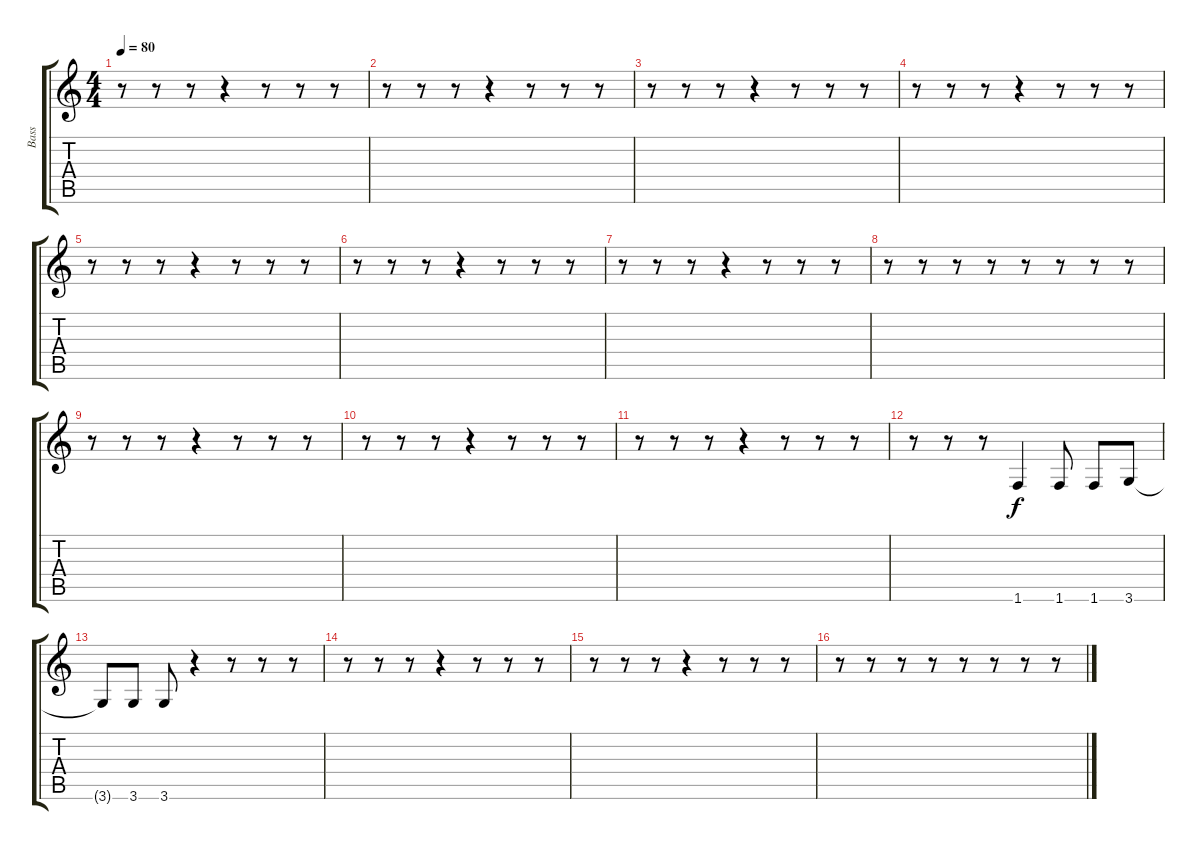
\track ("Bass" "Bass") {instrument electricbassfinger}
\staff {score tabs}
\tuning (E4 B3 G3 D3 A2 E2) {hide}
\ts (4 4)
\tempo 80
\clef g2
\ks c
r.8{dy f} r.8 r.8 r.4 r.8 r.8 r.8 |
r.8 r.8 r.8 r.4 r.8 r.8 r.8 |
r.8 r.8 r.8 r.4 r.8 r.8 r.8 |
r.8 r.8 r.8 r.4 r.8 r.8 r.8 |
r.8 r.8 r.8 r.4 r.8 r.8 r.8 |
r.8 r.8 r.8 r.4 r.8 r.8 r.8 |
r.8 r.8 r.8 r.4 r.8 r.8 r.8 |
r.8 r.8 r.8 r.8 r.8 r.8 r.8 r.8 |
r.8 r.8 r.8 r.4 r.8 r.8 r.8 |
r.8 r.8 r.8 r.4 r.8 r.8 r.8 |
r.8 r.8 r.8 r.4 r.8 r.8 r.8 |
r.8 r.8 r.8 1.6.4 1.6.8 1.6.8 3.6.8 |
3.6{t}.8 3.6.8 3.6.8 r.4 r.8 r.8 r.8 |
r.8 r.8 r.8 r.4 r.8 r.8 r.8 |
r.8 r.8 r.8 r.4 r.8 r.8 r.8 |
r.8 r.8 r.8 r.8 r.8 r.8 r.8 r.8
